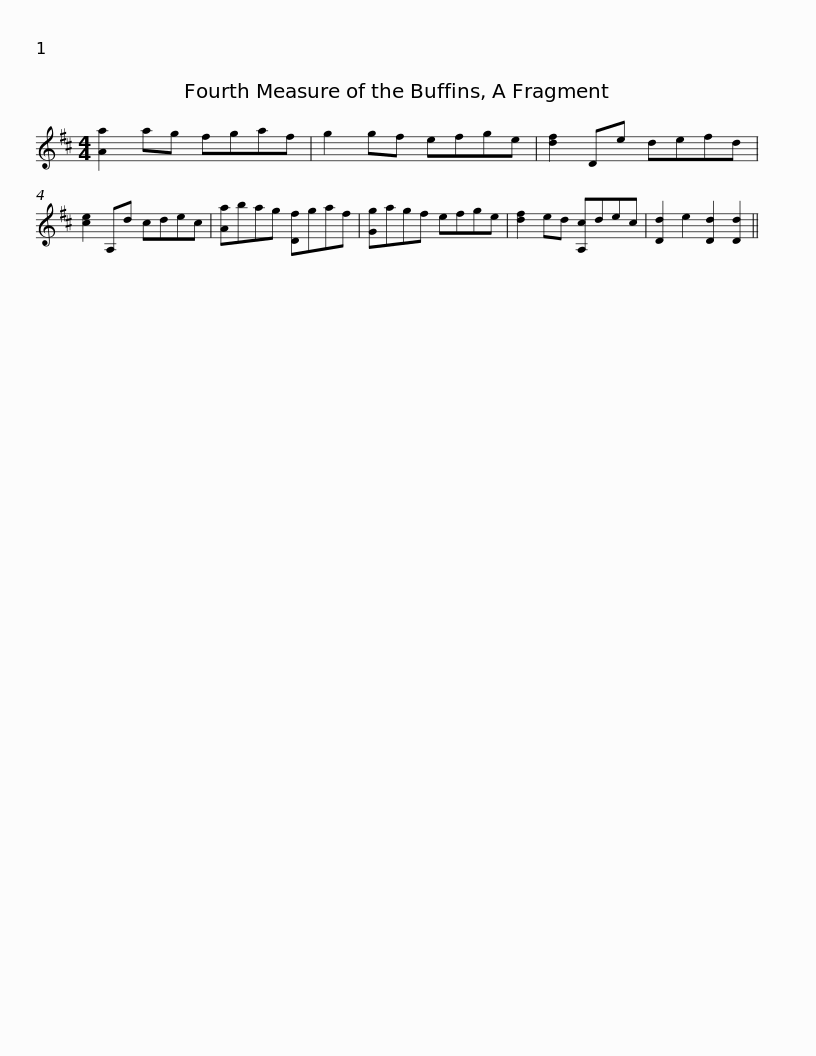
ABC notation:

X:1
L:1/8
M:4/4
I:linebreak $
K:D
V:1 treble
V:1
 [Aa]2 ag fgaf | g2 gf efge | [df]2 De defd | [ce]2 A,d cdec | [Aa]bag [Df]gaf |$ %5
 [Gg]agf efge | [df]2 ed [A,c]dec | [Dd]2 e2 [Dd]2 [Dd]2 || %8
